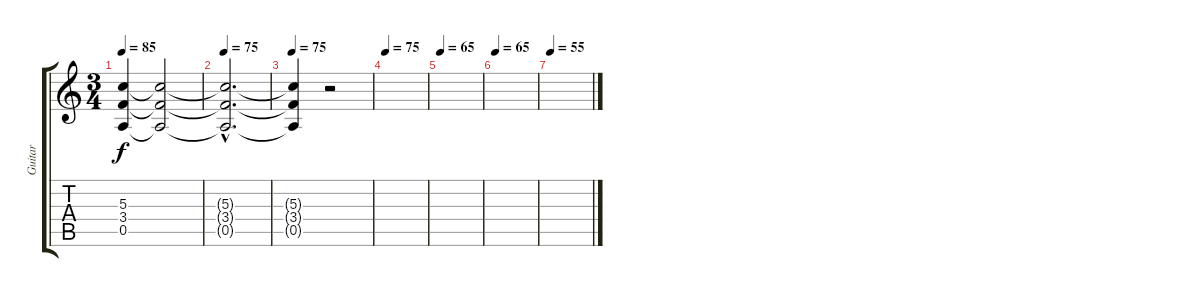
\track ("Guitar" "Guitar") {instrument distortionguitar}
\staff {score tabs}
\tuning (E4 B3 G3 D3 A2 E2) {hide}
\ts (3 4)
\tempo 85
\clef g2
\ks c
(5.3 3.4 0.5).4{dy f volume 0} (5.3{t} 3.4{t} 0.5{t}).2 |
\tempo 75
(5.3{hac t} 3.4{hac t} 0.5{hac t}).2{d} |
\tempo 75
(5.3{t} 3.4{t} 0.5{t}).4 r.2 |
\tempo 75
|
\tempo 65
|
\tempo 65
|
\tempo 55
